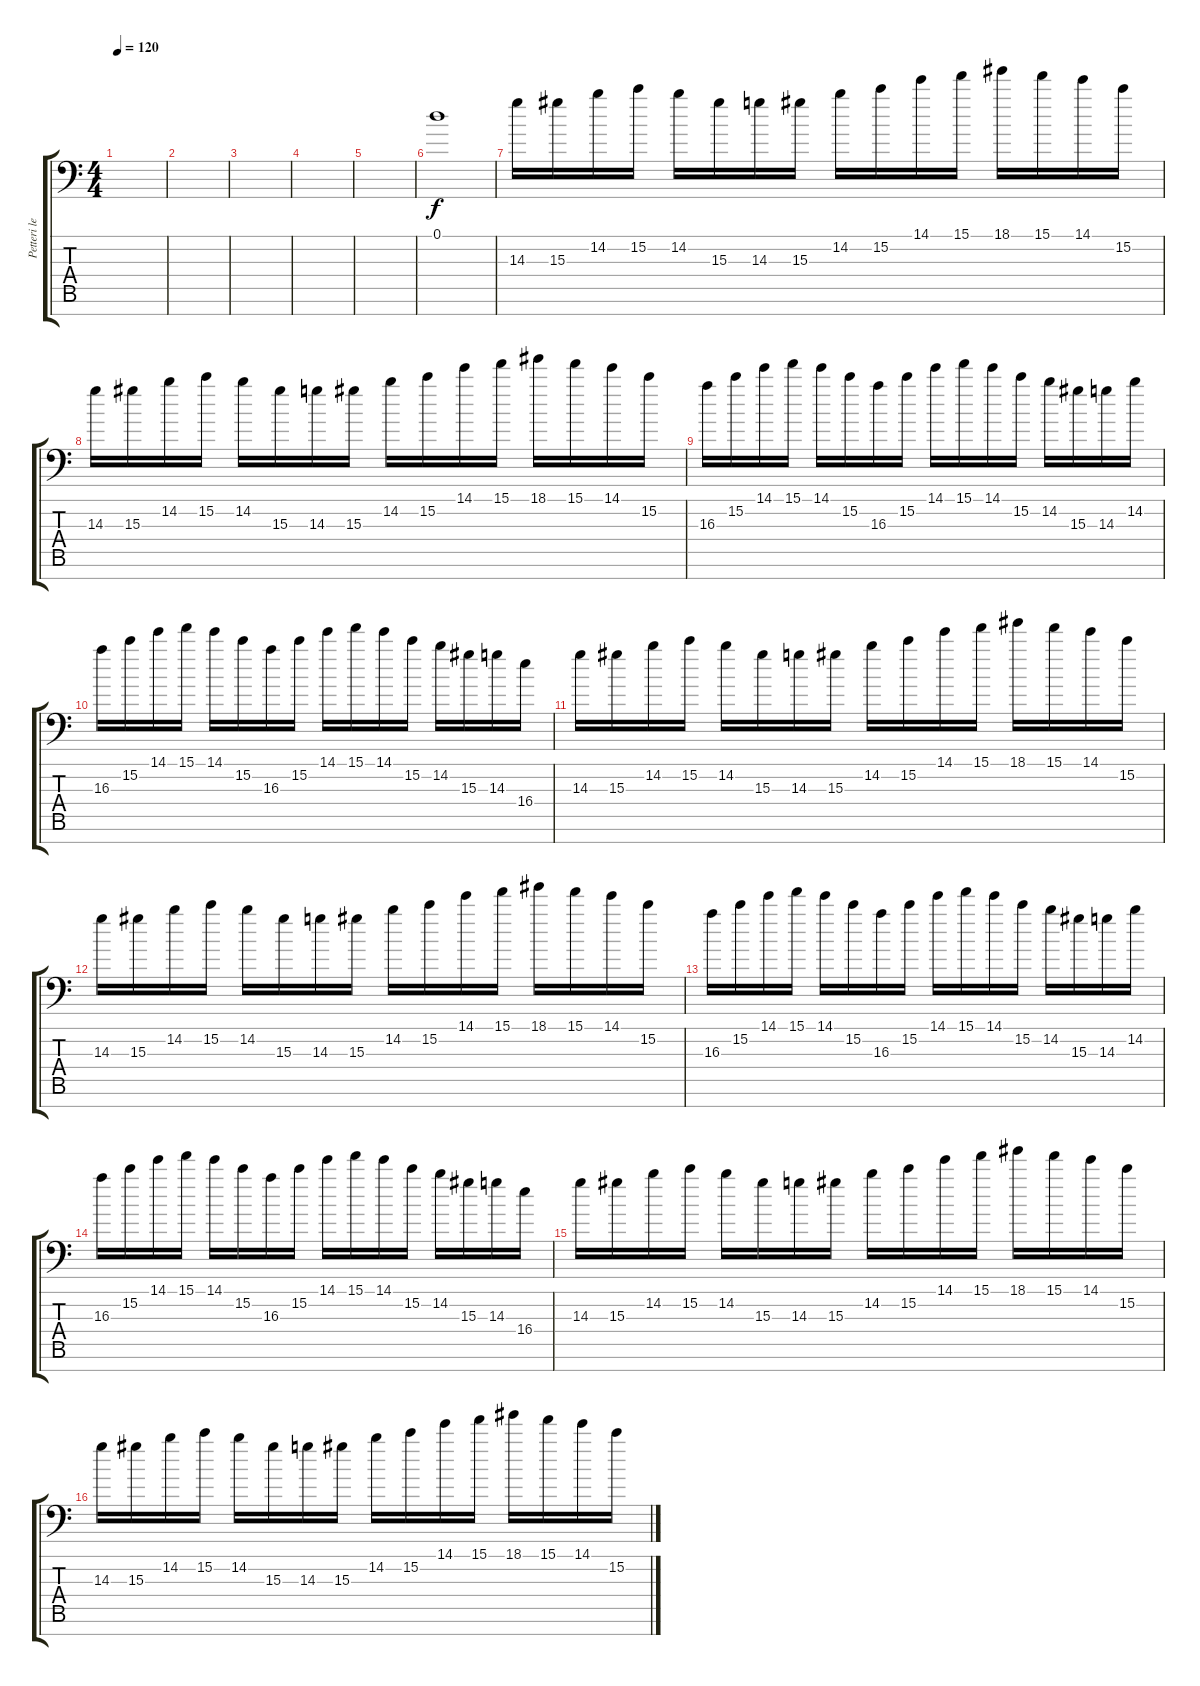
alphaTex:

\track ("Petteri lead" "Petteri le") {instrument distortionguitar}
\staff {score tabs}
\tuning (D4 A3 F3 C3 G2 D2 G1) {hide}
\ts (4 4)
\tempo 120
\clef f4
\ks c
|
|
|
|
|
0.1.1 |
14.3.16 15.3.16 14.2.16 15.2.16 14.2.16 15.3.16 14.3.16 15.3.16 14.2.16 15.2.16 14.1.16 15.1.16 18.1.16 15.1.16 14.1.16 15.2.16 |
14.3.16 15.3.16 14.2.16 15.2.16 14.2.16 15.3.16 14.3.16 15.3.16 14.2.16 15.2.16 14.1.16 15.1.16 18.1.16 15.1.16 14.1.16 15.2.16 |
16.3.16 15.2.16 14.1.16 15.1.16 14.1.16 15.2.16 16.3.16 15.2.16 14.1.16 15.1.16 14.1.16 15.2.16 14.2.16 15.3.16 14.3.16 14.2.16 |
16.3.16 15.2.16 14.1.16 15.1.16 14.1.16 15.2.16 16.3.16 15.2.16 14.1.16 15.1.16 14.1.16 15.2.16 14.2.16 15.3.16 14.3.16 16.4.16 |
14.3.16 15.3.16 14.2.16 15.2.16 14.2.16 15.3.16 14.3.16 15.3.16 14.2.16 15.2.16 14.1.16 15.1.16 18.1.16 15.1.16 14.1.16 15.2.16 |
14.3.16 15.3.16 14.2.16 15.2.16 14.2.16 15.3.16 14.3.16 15.3.16 14.2.16 15.2.16 14.1.16 15.1.16 18.1.16 15.1.16 14.1.16 15.2.16 |
16.3.16 15.2.16 14.1.16 15.1.16 14.1.16 15.2.16 16.3.16 15.2.16 14.1.16 15.1.16 14.1.16 15.2.16 14.2.16 15.3.16 14.3.16 14.2.16 |
16.3.16 15.2.16 14.1.16 15.1.16 14.1.16 15.2.16 16.3.16 15.2.16 14.1.16 15.1.16 14.1.16 15.2.16 14.2.16 15.3.16 14.3.16 16.4.16 |
14.3.16 15.3.16 14.2.16 15.2.16 14.2.16 15.3.16 14.3.16 15.3.16 14.2.16 15.2.16 14.1.16 15.1.16 18.1.16 15.1.16 14.1.16 15.2.16 |
14.3.16 15.3.16 14.2.16 15.2.16 14.2.16 15.3.16 14.3.16 15.3.16 14.2.16 15.2.16 14.1.16 15.1.16 18.1.16 15.1.16 14.1.16 15.2.16
